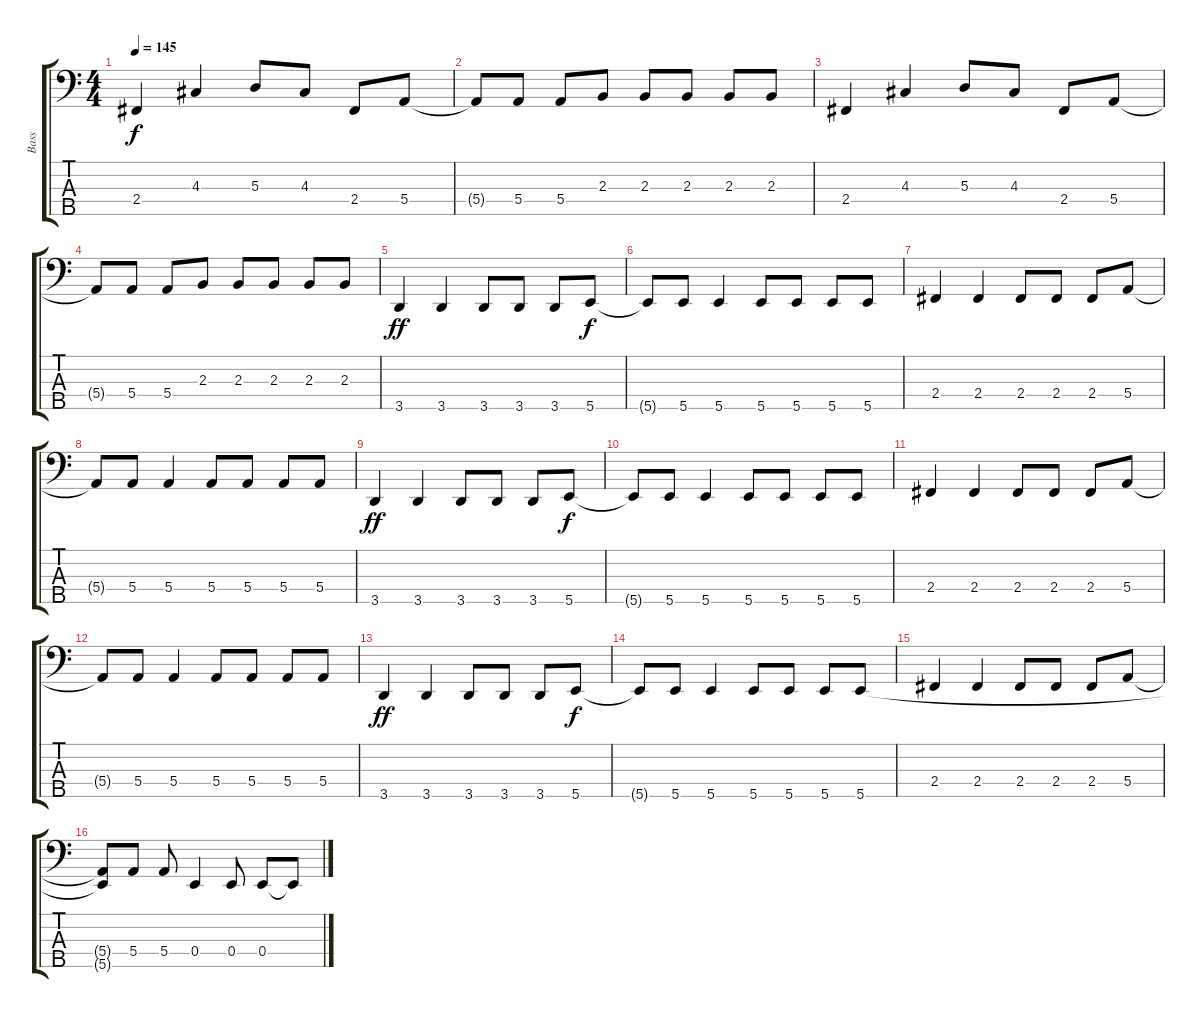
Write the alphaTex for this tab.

\track ("Bass" "Bass") {instrument electricbassfinger}
\staff {score tabs}
\tuning (G2 D2 A1 E1 B0) {hide}
\ts (4 4)
\tempo 145
\clef f4
\ks c
2.4.4{dy f} 4.3.4 5.3.8 4.3.8 2.4.8 5.4.8 |
5.4{t}.8 5.4.8 5.4.8 2.3.8 2.3.8 2.3.8 2.3.8 2.3.8 |
2.4.4 4.3.4 5.3.8 4.3.8 2.4.8 5.4.8 |
5.4{t}.8 5.4.8 5.4.8 2.3.8 2.3.8 2.3.8 2.3.8 2.3.8 |
3.5.4{dy ff} 3.5.4 3.5.8 3.5.8 3.5.8 5.5.8{dy f} |
5.5{t}.8 5.5.8 5.5.4 5.5.8 5.5.8 5.5.8 5.5.8 |
2.4.4 2.4.4 2.4.8 2.4.8 2.4.8 5.4.8 |
5.4{t}.8 5.4.8 5.4.4 5.4.8 5.4.8 5.4.8 5.4.8 |
3.5.4{dy ff} 3.5.4 3.5.8 3.5.8 3.5.8 5.5.8{dy f} |
5.5{t}.8 5.5.8 5.5.4 5.5.8 5.5.8 5.5.8 5.5.8 |
2.4.4 2.4.4 2.4.8 2.4.8 2.4.8 5.4.8 |
5.4{t}.8 5.4.8 5.4.4 5.4.8 5.4.8 5.4.8 5.4.8 |
3.5.4{dy ff} 3.5.4 3.5.8 3.5.8 3.5.8 5.5.8{dy f} |
5.5{t}.8 5.5.8 5.5.4 5.5.8 5.5.8 5.5.8 5.5.8 |
2.4.4 2.4.4 2.4.8 2.4.8 2.4.8 5.4.8 |
(5.4{t} 5.5{t}).8 5.4.8 5.4.8 0.4.4 0.4.8 0.4.8 0.4{t}.8
